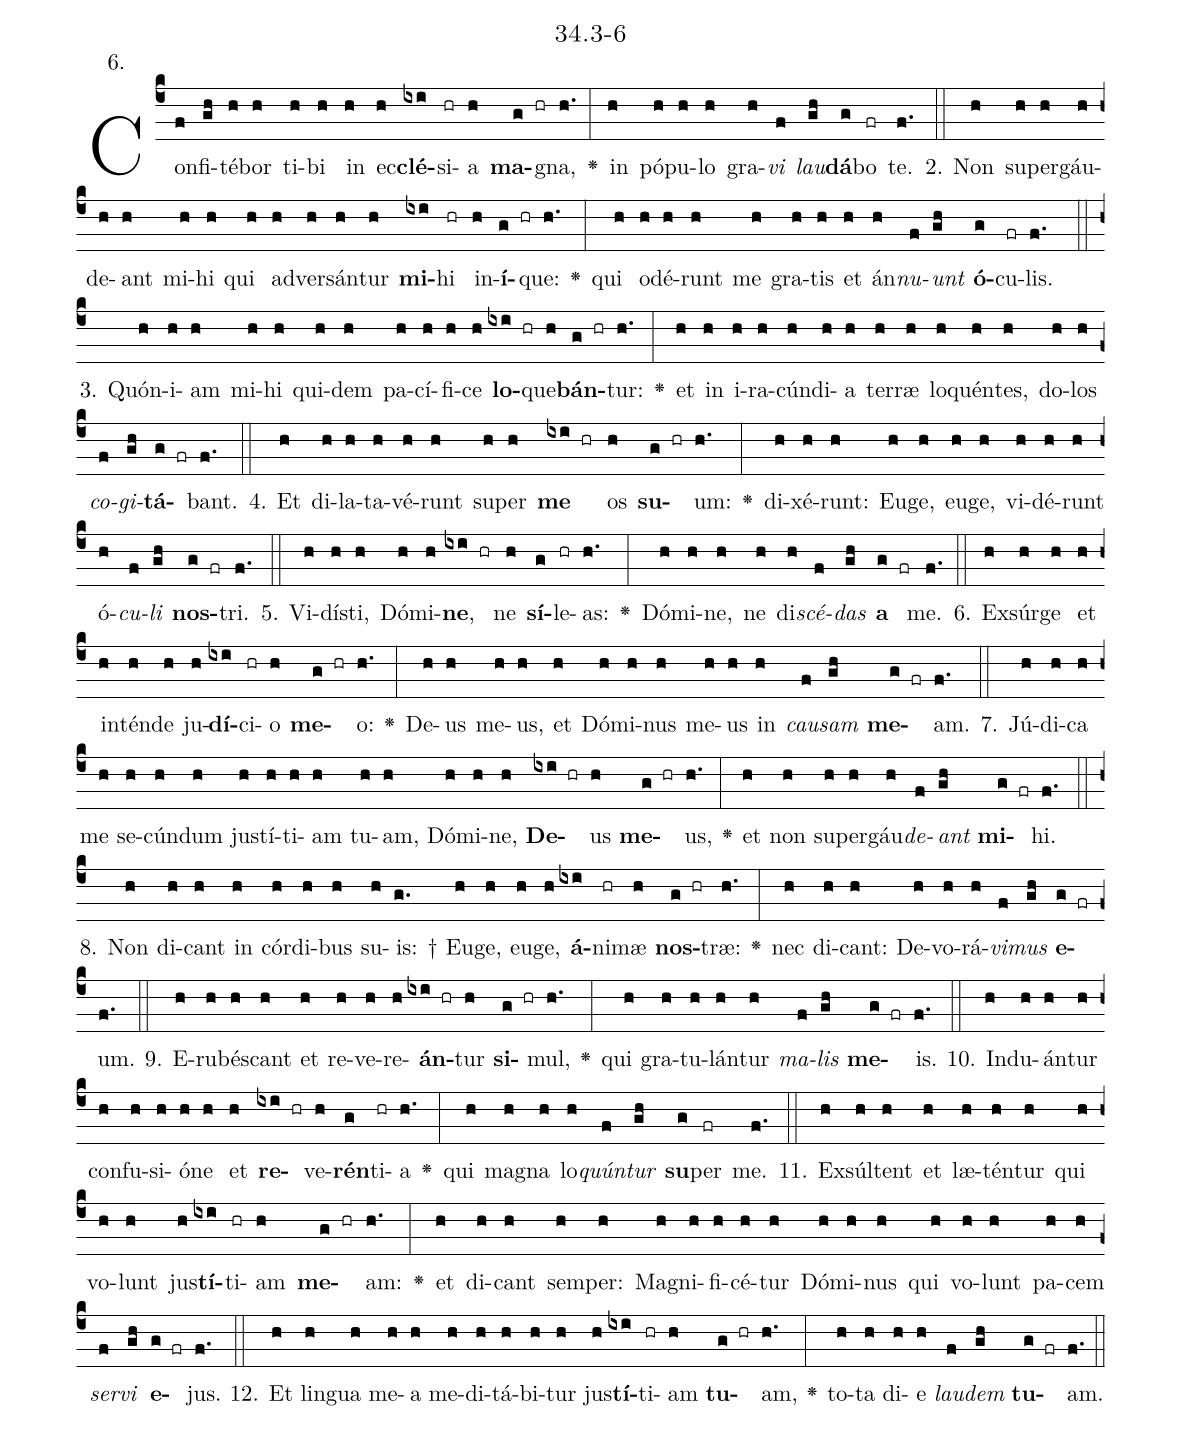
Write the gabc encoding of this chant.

name: 34.3-6;
annotation: 6.;
%%
(c4)Con(f)fi(gh)té(h)bor(h) ti(h)bi(h) in(h) ec(h)<b>clé</b>(ixi)si(hr)a(h) <b>ma</b>(g hr)gna,(h.) <v>\greheightstar</v>(:) in(h) pó(h)pu(h)lo(h) gra(h)<i>vi</i>(f) <i>lau</i>(gh)<b>dá</b>(g)bo(fr) te.(f.) (::)
2. Non(h) su(h)per(h)gáu(h)de(h)ant(h) mi(h)hi(h) qui(h) ad(h)ver(h)sán(h)tur(h) <b>mi</b>(ixi)hi(hr) in(h)<b>í</b>(g hr)que:(h.) <v>\greheightstar</v>(:) qui(h) o(h)dé(h)runt(h) me(h) gra(h)tis(h) et(h) án(h)<i>nu</i>(f)<i>unt</i>(gh) <b>ó</b>(g)cu(fr)lis.(f.) (::)
3. Quón(h)i(h)am(h) mi(h)hi(h) qui(h)dem(h) pa(h)cí(h)fi(h)ce(h) <b>lo</b>(ixi hr)que(h)<b>bán</b>(g hr)tur:(h.) <v>\greheightstar</v>(:) et(h) in(h) i(h)ra(h)cún(h)di(h)a(h) ter(h)ræ(h) lo(h)quén(h)tes,(h) do(h)los(h) <i>co</i>(f)<i>gi</i>(gh)<b>tá</b>(g fr)bant.(f.) (::)
4. Et(h) di(h)la(h)ta(h)vé(h)runt(h) su(h)per(h) <b>me</b>(ixi hr) os(h) <b>su</b>(g hr)um:(h.) <v>\greheightstar</v>(:) di(h)xé(h)runt:(h) Eu(h)ge,(h) eu(h)ge,(h) vi(h)dé(h)runt(h) ó(h)<i>cu</i>(f)<i>li</i>(gh) <b>nos</b>(g fr)tri.(f.) (::)
5. Vi(h)dís(h)ti,(h) Dó(h)mi(h)<b>ne</b>,(ixi hr) ne(h) <b>sí</b>(g)le(hr)as:(h.) <v>\greheightstar</v>(:) Dó(h)mi(h)ne,(h) ne(h) di(h)<i>scé</i>(f)<i>das</i>(gh) <b>a</b>(g fr) me.(f.) (::)
6. Ex(h)súr(h)ge(h) et(h) in(h)tén(h)de(h) ju(h)<b>dí</b>(ixi)ci(hr)o(h) <b>me</b>(g hr)o:(h.) <v>\greheightstar</v>(:) De(h)us(h) me(h)us,(h) et(h) Dó(h)mi(h)nus(h) me(h)us(h) in(h) <i>cau</i>(f)<i>sam</i>(gh) <b>me</b>(g fr)am.(f.) (::)
7. Jú(h)di(h)ca(h) me(h) se(h)cún(h)dum(h) jus(h)tí(h)ti(h)am(h) tu(h)am,(h) Dó(h)mi(h)ne,(h) <b>De</b>(ixi hr)us(h) <b>me</b>(g hr)us,(h.) <v>\greheightstar</v>(:) et(h) non(h) su(h)per(h)gáu(h)<i>de</i>(f)<i>ant</i>(gh) <b>mi</b>(g fr)hi.(f.) (::)
8. Non(h) di(h)cant(h) in(h) cór(h)di(h)bus(h) su(h)is: †(g.) Eu(h)ge,(h) eu(h)ge,(h) <b>á</b>(ixi)ni(hr)mæ(h) <b>nos</b>(g hr)træ:(h.) <v>\greheightstar</v>(:) nec(h) di(h)cant:(h) De(h)vo(h)rá(h)<i>vi</i>(f)<i>mus</i>(gh) <b>e</b>(g fr)um.(f.) (::)
9. E(h)ru(h)bés(h)cant(h) et(h) re(h)ve(h)re(h)<b>án</b>(ixi hr)tur(h) <b>si</b>(g hr)mul,(h.) <v>\greheightstar</v>(:) qui(h) gra(h)tu(h)lán(h)tur(h) <i>ma</i>(f)<i>lis</i>(gh) <b>me</b>(g fr)is.(f.) (::)
10. Ind(h)u(h)án(h)tur(h) con(h)fu(h)si(h)ó(h)ne(h) et(h) <b>re</b>(ixi hr)ve(h)<b>rén</b>(g)ti(hr)a(h.) <v>\greheightstar</v>(:) qui(h) ma(h)gna(h) lo(h)<i>quún</i>(f)<i>tur</i>(gh) <b>su</b>(g)per(fr) me.(f.) (::)
11. Ex(h)súl(h)tent(h) et(h) læ(h)tén(h)tur(h) qui(h) vo(h)lunt(h) jus(h)<b>tí</b>(ixi)ti(hr)am(h) <b>me</b>(g hr)am:(h.) <v>\greheightstar</v>(:) et(h) di(h)cant(h) sem(h)per:(h) Ma(h)gni(h)fi(h)cé(h)tur(h) Dó(h)mi(h)nus(h) qui(h) vo(h)lunt(h) pa(h)cem(h) <i>ser</i>(f)<i>vi</i>(gh) <b>e</b>(g fr)jus.(f.) (::)
12. Et(h) lin(h)gua(h) me(h)a(h) me(h)di(h)tá(h)bi(h)tur(h) jus(h)<b>tí</b>(ixi)ti(hr)am(h) <b>tu</b>(g hr)am,(h.) <v>\greheightstar</v>(:) to(h)ta(h) di(h)e(h) <i>lau</i>(f)<i>dem</i>(gh) <b>tu</b>(g fr)am.(f.) (::)
